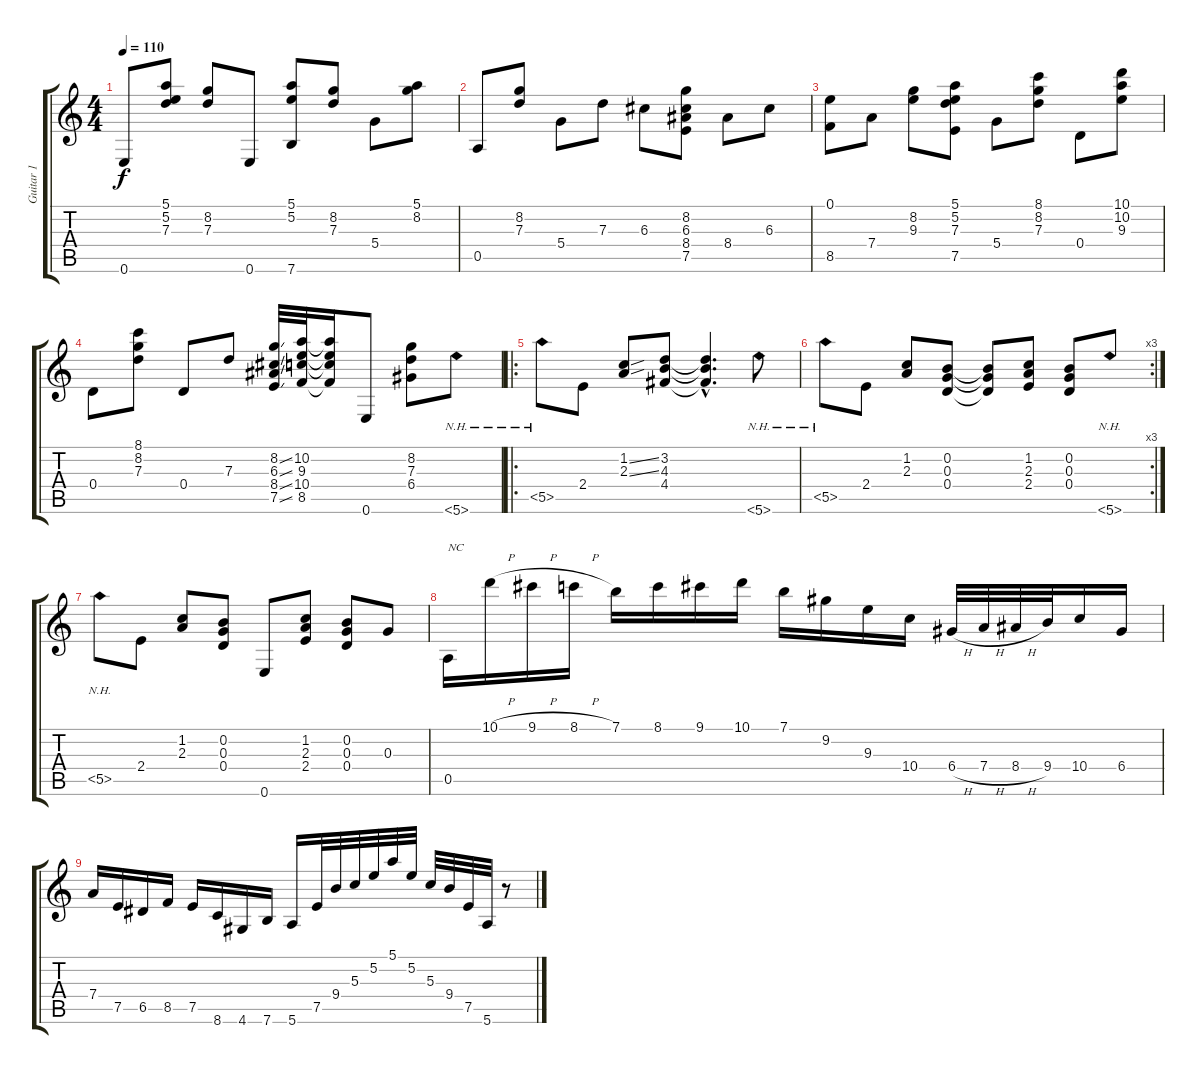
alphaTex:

\track ("Guitar 1" "Guitar 1") {instrument acousticguitarnylon}
\staff {score tabs}
\tuning (E4 B3 G3 D3 A2 E2) {hide}
\ts (4 4)
\tempo 110
\clef g2
\ks c
0.6.8{dy f} (5.1 5.2 7.3).8 (8.2 7.3).8 0.6.8 (5.1 5.2 7.6).8 (8.2 7.3).8 5.4.8 (5.1 8.2).8 |
0.5.8 (8.2 7.3).8 5.4.8 7.3.8 6.3.8 (8.2 6.3 8.4 7.5).8 8.4.8 6.3.8 |
(0.1 8.5).8 7.4.8 (8.2 9.3).8 (5.1 5.2 7.3 7.5).8 5.4.8 (8.1 8.2 7.3).8 0.4.8 (10.1 10.2 9.3).8 |
0.4.8 (8.1 8.2 7.3).8 0.4.8 7.3.8 (8.2{ss} 6.3{ss} 8.4{ss} 7.5{ss}).32 (10.2 9.3 10.4 8.5).32 (10.2{t} 9.3{t} 10.4{t} 8.5{t}).16 0.6.8 (8.2 7.3 6.4).8 5.6{nh}.8 |
\ro
5.5{nh}.8 2.4.8 (1.2{ss} 2.3{ss}).8 (3.2 4.3 4.4).8 (3.2{hac t} 4.3{hac t} 4.4{hac t}).4{d} 5.6{nh}.8 |
\rc 3
5.5{nh}.8 2.4.8 (1.2 2.3).8 (0.2 0.3 0.4).8 (0.2{t} 0.3{t} 0.4{t}).8 (1.2 2.3 2.4).8 (0.2 0.3 0.4).8 5.6{nh}.8 |
5.5{nh}.8 2.4.8 (1.2 2.3).8 (0.2 0.3 0.4).8 0.6.8 (1.2 2.3 2.4).8 (0.2 0.3 0.4).8 0.3.8 |
0.5.16{txt "NC"} 10.1{h}.16 9.1{h}.16 8.1{h}.16 7.1.16 8.1.16 9.1.16 10.1.16 7.1.16 9.2.16 9.3.16 10.4.16 6.4{h}.32 7.4{h}.32 8.4{h}.32 9.4.32 10.4.16 6.4.16 |
7.4.16 7.5.16 6.5.16 8.5.16 7.5.16 8.6.16 4.6.16 7.6.16 5.6.16 7.5.32 9.4.32 5.3.32 5.2.32 5.1.32 5.2.32 5.3.32 9.4.32 7.5.32 5.6.32 r.8
